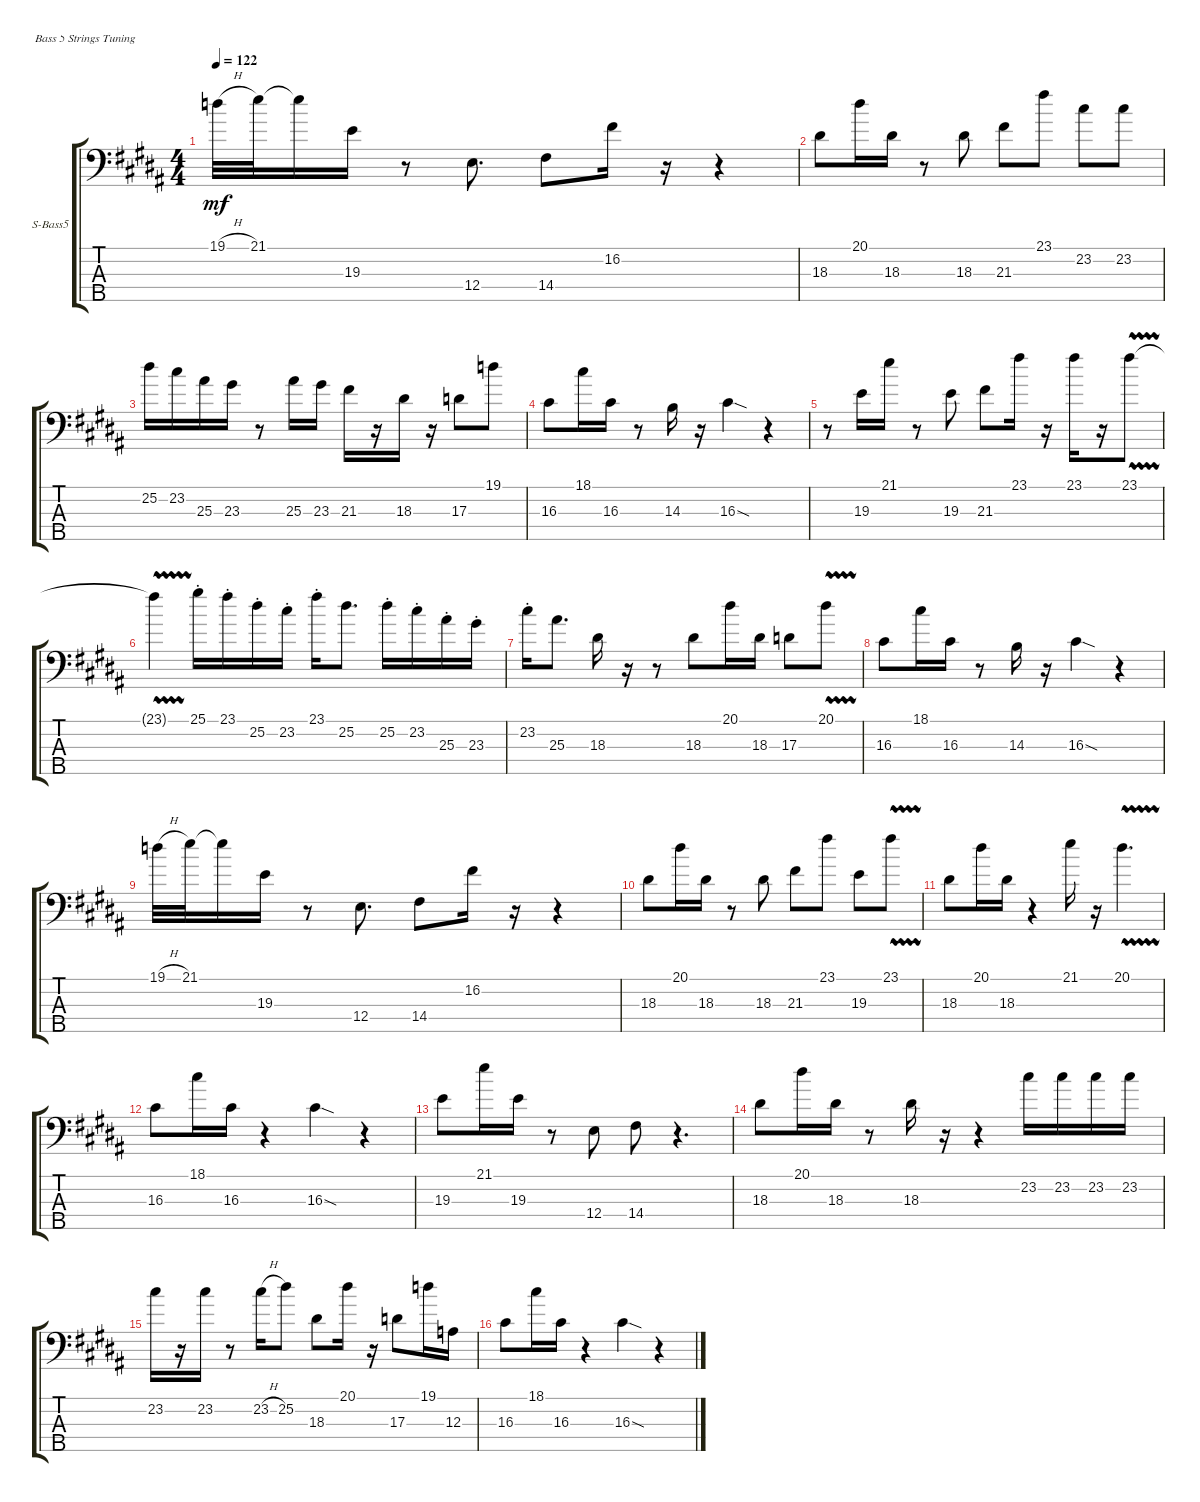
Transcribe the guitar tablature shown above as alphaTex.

\defaultSystemsLayout 4
\bracketExtendMode groupsimilarinstruments
\firstSystemTrackNameOrientation horizontal
\otherSystemsTrackNameOrientation horizontal
\track ("Synthesizer Bass" "S-Bass5") {multiBarRest instrument synthbass1}
\staff {score tabs}
\tuning (G2 D2 A1 E1 B0)
\ts (4 4)
\tempo 122
\clef f4
\ks b
19.1{h}.32{dy mf} 21.1.32 21.1{t}.16 19.3.16 r.8 12.4.8{d} 14.4.8 16.2.16 r.16 r.4 |
18.3.8 20.1.16 18.3.16 r.8 18.3.8 21.3.8 23.1.8 23.2.8 23.2.8 |
25.2.16 23.2.16 25.3.16 23.3.16 r.8 25.3.16 23.3.16 21.3.16 r.16 18.3.16 r.16 17.3.8 19.1.8 |
16.3.8 18.1.16 16.3.16 r.8 14.3.16 r.16 16.3{sod}.4 r.4 |
r.8 19.3.16 21.1.16 r.8 19.3.8 21.3.8 23.1.16 r.16 23.1.16 r.16 23.1{vw}.8 |
23.1{vw t}.4 25.1{st}.16 23.1{st}.16 25.2{st}.16 23.2{st}.16 23.1{st}.16 25.2.8{d} 25.2{st}.16 23.2{st}.16 25.3{st}.16 23.3{st}.16 |
23.2{st}.16 25.3.8{d} 18.3.16 r.16 r.8 18.3.8 20.1.16 18.3.16 17.3.8 20.1{vw}.8 |
16.3.8 18.1.16 16.3.16 r.8 14.3.16 r.16 16.3{sod}.4 r.4 |
19.1{h}.32 21.1.32 21.1{t}.16 19.3.16 r.8 12.4.8{d} 14.4.8 16.2.16 r.16 r.4 |
18.3.8 20.1.16 18.3.16 r.8 18.3.8 21.3.8 23.1.8 19.3.8 23.1{vw}.8 |
18.3.8 20.1.16 18.3.16 r.4 21.1.16 r.16 20.1{vw}.4{d} |
16.3.8 18.1.16 16.3.16 r.4 16.3{sod}.4 r.4 |
19.3.8 21.1.16 19.3.16 r.8 12.4.8 14.4.8 r.4{d} |
18.3.8 20.1.16 18.3.16 r.8 18.3.16 r.16 r.4 23.2.16 23.2.16 23.2.16 23.2.16 |
23.2.16 r.16 23.2.16 r.8 23.2{h}.16 25.2.8 18.3.8 20.1.16 r.16 17.3.8 19.1.16 12.3.16 |
16.3.8 18.1.16 16.3.16 r.4 16.3{sod}.4 r.4
